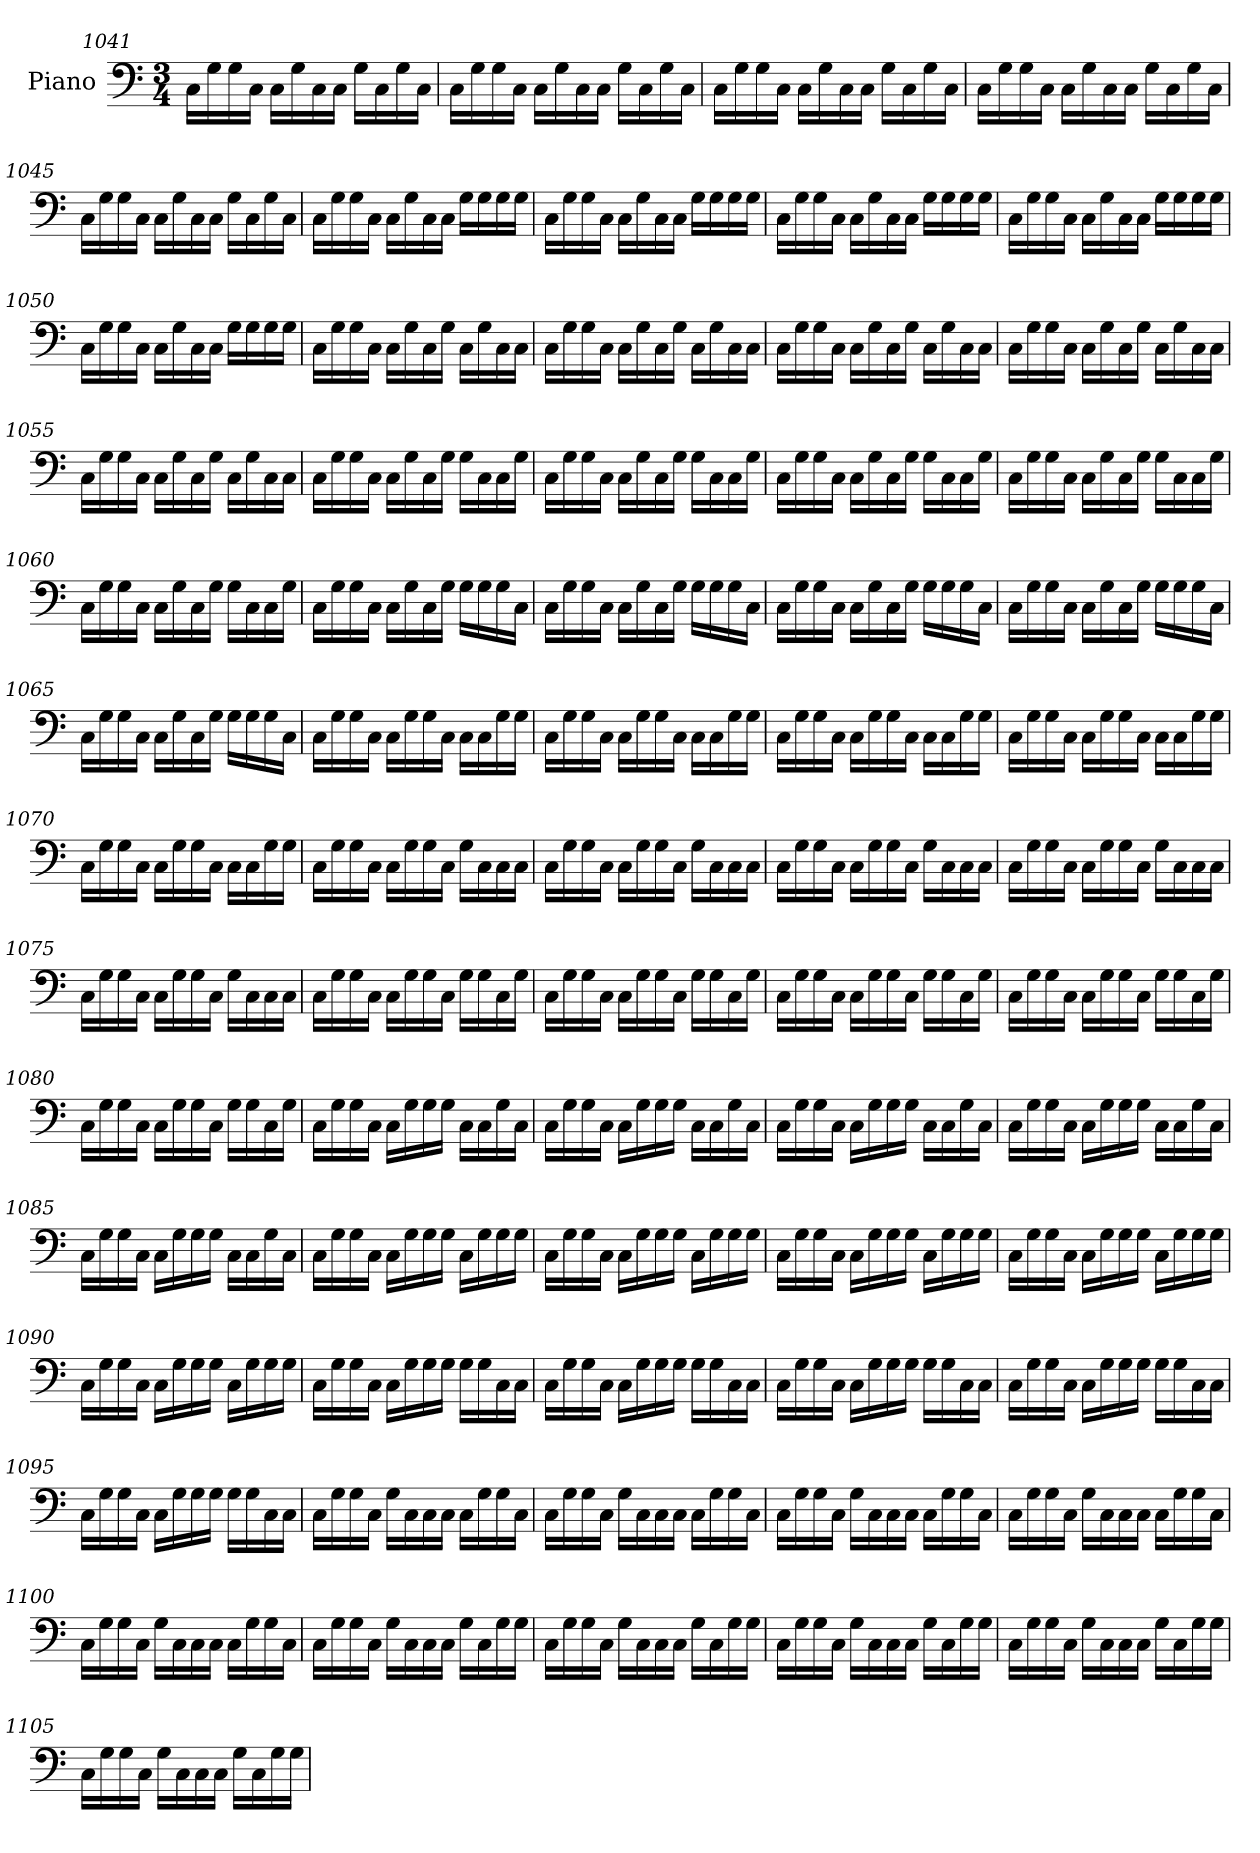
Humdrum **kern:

**kern
*part1
*staff1
*I"Piano
*I'Pno.
*clefF4
*k[]
*M3/4
=1041
16C\LL
16G\
16G\
16C\JJ
16C\LL
16G\
16C\
16C\JJ
16G\LL
16C\
16G\
16C\JJ
!!LO:LB:g=z
=1042
16C\LL
16G\
16G\
16C\JJ
16C\LL
16G\
16C\
16C\JJ
16G\LL
16C\
16G\
16C\JJ
=1043
16C\LL
16G\
16G\
16C\JJ
16C\LL
16G\
16C\
16C\JJ
16G\LL
16C\
16G\
16C\JJ
=1044
16C\LL
16G\
16G\
16C\JJ
16C\LL
16G\
16C\
16C\JJ
16G\LL
16C\
16G\
16C\JJ
!!LO:LB:g=z
=1045
16C\LL
16G\
16G\
16C\JJ
16C\LL
16G\
16C\
16C\JJ
16G\LL
16C\
16G\
16C\JJ
=1046
16C\LL
16G\
16G\
16C\JJ
16C\LL
16G\
16C\
16C\JJ
16G\LL
16G\
16G\
16G\JJ
=1047
16C\LL
16G\
16G\
16C\JJ
16C\LL
16G\
16C\
16C\JJ
16G\LL
16G\
16G\
16G\JJ
!!LO:LB:g=z
=1048
16C\LL
16G\
16G\
16C\JJ
16C\LL
16G\
16C\
16C\JJ
16G\LL
16G\
16G\
16G\JJ
=1049
16C\LL
16G\
16G\
16C\JJ
16C\LL
16G\
16C\
16C\JJ
16G\LL
16G\
16G\
16G\JJ
=1050
16C\LL
16G\
16G\
16C\JJ
16C\LL
16G\
16C\
16C\JJ
16G\LL
16G\
16G\
16G\JJ
!!LO:LB:g=z
=1051
16C\LL
16G\
16G\
16C\JJ
16C\LL
16G\
16C\
16G\JJ
16C\LL
16G\
16C\
16C\JJ
=1052
16C\LL
16G\
16G\
16C\JJ
16C\LL
16G\
16C\
16G\JJ
16C\LL
16G\
16C\
16C\JJ
=1053
16C\LL
16G\
16G\
16C\JJ
16C\LL
16G\
16C\
16G\JJ
16C\LL
16G\
16C\
16C\JJ
!!LO:LB:g=z
=1054
16C\LL
16G\
16G\
16C\JJ
16C\LL
16G\
16C\
16G\JJ
16C\LL
16G\
16C\
16C\JJ
=1055
16C\LL
16G\
16G\
16C\JJ
16C\LL
16G\
16C\
16G\JJ
16C\LL
16G\
16C\
16C\JJ
=1056
16C\LL
16G\
16G\
16C\JJ
16C\LL
16G\
16C\
16G\JJ
16G\LL
16C\
16C\
16G\JJ
!!LO:LB:g=z
=1057
16C\LL
16G\
16G\
16C\JJ
16C\LL
16G\
16C\
16G\JJ
16G\LL
16C\
16C\
16G\JJ
=1058
16C\LL
16G\
16G\
16C\JJ
16C\LL
16G\
16C\
16G\JJ
16G\LL
16C\
16C\
16G\JJ
=1059
16C\LL
16G\
16G\
16C\JJ
16C\LL
16G\
16C\
16G\JJ
16G\LL
16C\
16C\
16G\JJ
!!LO:LB:g=z
=1060
16C\LL
16G\
16G\
16C\JJ
16C\LL
16G\
16C\
16G\JJ
16G\LL
16C\
16C\
16G\JJ
=1061
16C\LL
16G\
16G\
16C\JJ
16C\LL
16G\
16C\
16G\JJ
16G\LL
16G\
16G\
16C\JJ
=1062
16C\LL
16G\
16G\
16C\JJ
16C\LL
16G\
16C\
16G\JJ
16G\LL
16G\
16G\
16C\JJ
!!LO:PB:g=z
=1063
16C\LL
16G\
16G\
16C\JJ
16C\LL
16G\
16C\
16G\JJ
16G\LL
16G\
16G\
16C\JJ
=1064
16C\LL
16G\
16G\
16C\JJ
16C\LL
16G\
16C\
16G\JJ
16G\LL
16G\
16G\
16C\JJ
=1065
16C\LL
16G\
16G\
16C\JJ
16C\LL
16G\
16C\
16G\JJ
16G\LL
16G\
16G\
16C\JJ
!!LO:LB:g=z
=1066
16C\LL
16G\
16G\
16C\JJ
16C\LL
16G\
16G\
16C\JJ
16C\LL
16C\
16G\
16G\JJ
=1067
16C\LL
16G\
16G\
16C\JJ
16C\LL
16G\
16G\
16C\JJ
16C\LL
16C\
16G\
16G\JJ
=1068
16C\LL
16G\
16G\
16C\JJ
16C\LL
16G\
16G\
16C\JJ
16C\LL
16C\
16G\
16G\JJ
!!LO:LB:g=z
=1069
16C\LL
16G\
16G\
16C\JJ
16C\LL
16G\
16G\
16C\JJ
16C\LL
16C\
16G\
16G\JJ
=1070
16C\LL
16G\
16G\
16C\JJ
16C\LL
16G\
16G\
16C\JJ
16C\LL
16C\
16G\
16G\JJ
=1071
16C\LL
16G\
16G\
16C\JJ
16C\LL
16G\
16G\
16C\JJ
16G\LL
16C\
16C\
16C\JJ
!!LO:LB:g=z
=1072
16C\LL
16G\
16G\
16C\JJ
16C\LL
16G\
16G\
16C\JJ
16G\LL
16C\
16C\
16C\JJ
=1073
16C\LL
16G\
16G\
16C\JJ
16C\LL
16G\
16G\
16C\JJ
16G\LL
16C\
16C\
16C\JJ
=1074
16C\LL
16G\
16G\
16C\JJ
16C\LL
16G\
16G\
16C\JJ
16G\LL
16C\
16C\
16C\JJ
!!LO:LB:g=z
=1075
16C\LL
16G\
16G\
16C\JJ
16C\LL
16G\
16G\
16C\JJ
16G\LL
16C\
16C\
16C\JJ
=1076
16C\LL
16G\
16G\
16C\JJ
16C\LL
16G\
16G\
16C\JJ
16G\LL
16G\
16C\
16G\JJ
=1077
16C\LL
16G\
16G\
16C\JJ
16C\LL
16G\
16G\
16C\JJ
16G\LL
16G\
16C\
16G\JJ
!!LO:LB:g=z
=1078
16C\LL
16G\
16G\
16C\JJ
16C\LL
16G\
16G\
16C\JJ
16G\LL
16G\
16C\
16G\JJ
=1079
16C\LL
16G\
16G\
16C\JJ
16C\LL
16G\
16G\
16C\JJ
16G\LL
16G\
16C\
16G\JJ
=1080
16C\LL
16G\
16G\
16C\JJ
16C\LL
16G\
16G\
16C\JJ
16G\LL
16G\
16C\
16G\JJ
!!LO:LB:g=z
=1081
16C\LL
16G\
16G\
16C\JJ
16C\LL
16G\
16G\
16G\JJ
16C\LL
16C\
16G\
16C\JJ
=1082
16C\LL
16G\
16G\
16C\JJ
16C\LL
16G\
16G\
16G\JJ
16C\LL
16C\
16G\
16C\JJ
=1083
16C\LL
16G\
16G\
16C\JJ
16C\LL
16G\
16G\
16G\JJ
16C\LL
16C\
16G\
16C\JJ
!!LO:LB:g=z
=1084
16C\LL
16G\
16G\
16C\JJ
16C\LL
16G\
16G\
16G\JJ
16C\LL
16C\
16G\
16C\JJ
=1085
16C\LL
16G\
16G\
16C\JJ
16C\LL
16G\
16G\
16G\JJ
16C\LL
16C\
16G\
16C\JJ
=1086
16C\LL
16G\
16G\
16C\JJ
16C\LL
16G\
16G\
16G\JJ
16C\LL
16G\
16G\
16G\JJ
!!LO:LB:g=z
=1087
16C\LL
16G\
16G\
16C\JJ
16C\LL
16G\
16G\
16G\JJ
16C\LL
16G\
16G\
16G\JJ
=1088
16C\LL
16G\
16G\
16C\JJ
16C\LL
16G\
16G\
16G\JJ
16C\LL
16G\
16G\
16G\JJ
=1089
16C\LL
16G\
16G\
16C\JJ
16C\LL
16G\
16G\
16G\JJ
16C\LL
16G\
16G\
16G\JJ
!!LO:LB:g=z
=1090
16C\LL
16G\
16G\
16C\JJ
16C\LL
16G\
16G\
16G\JJ
16C\LL
16G\
16G\
16G\JJ
=1091
16C\LL
16G\
16G\
16C\JJ
16C\LL
16G\
16G\
16G\JJ
16G\LL
16G\
16C\
16C\JJ
=1092
16C\LL
16G\
16G\
16C\JJ
16C\LL
16G\
16G\
16G\JJ
16G\LL
16G\
16C\
16C\JJ
!!LO:LB:g=z
=1093
16C\LL
16G\
16G\
16C\JJ
16C\LL
16G\
16G\
16G\JJ
16G\LL
16G\
16C\
16C\JJ
=1094
16C\LL
16G\
16G\
16C\JJ
16C\LL
16G\
16G\
16G\JJ
16G\LL
16G\
16C\
16C\JJ
=1095
16C\LL
16G\
16G\
16C\JJ
16C\LL
16G\
16G\
16G\JJ
16G\LL
16G\
16C\
16C\JJ
!!LO:PB:g=z
=1096
16C\LL
16G\
16G\
16C\JJ
16G\LL
16C\
16C\
16C\JJ
16C\LL
16G\
16G\
16C\JJ
=1097
16C\LL
16G\
16G\
16C\JJ
16G\LL
16C\
16C\
16C\JJ
16C\LL
16G\
16G\
16C\JJ
=1098
16C\LL
16G\
16G\
16C\JJ
16G\LL
16C\
16C\
16C\JJ
16C\LL
16G\
16G\
16C\JJ
!!LO:LB:g=z
=1099
16C\LL
16G\
16G\
16C\JJ
16G\LL
16C\
16C\
16C\JJ
16C\LL
16G\
16G\
16C\JJ
=1100
16C\LL
16G\
16G\
16C\JJ
16G\LL
16C\
16C\
16C\JJ
16C\LL
16G\
16G\
16C\JJ
=1101
16C\LL
16G\
16G\
16C\JJ
16G\LL
16C\
16C\
16C\JJ
16G\LL
16C\
16G\
16G\JJ
!!LO:LB:g=z
=1102
16C\LL
16G\
16G\
16C\JJ
16G\LL
16C\
16C\
16C\JJ
16G\LL
16C\
16G\
16G\JJ
=1103
16C\LL
16G\
16G\
16C\JJ
16G\LL
16C\
16C\
16C\JJ
16G\LL
16C\
16G\
16G\JJ
=1104
16C\LL
16G\
16G\
16C\JJ
16G\LL
16C\
16C\
16C\JJ
16G\LL
16C\
16G\
16G\JJ
!!LO:LB:g=z
=1105
16C\LL
16G\
16G\
16C\JJ
16G\LL
16C\
16C\
16C\JJ
16G\LL
16C\
16G\
16G\JJ
=
*-
